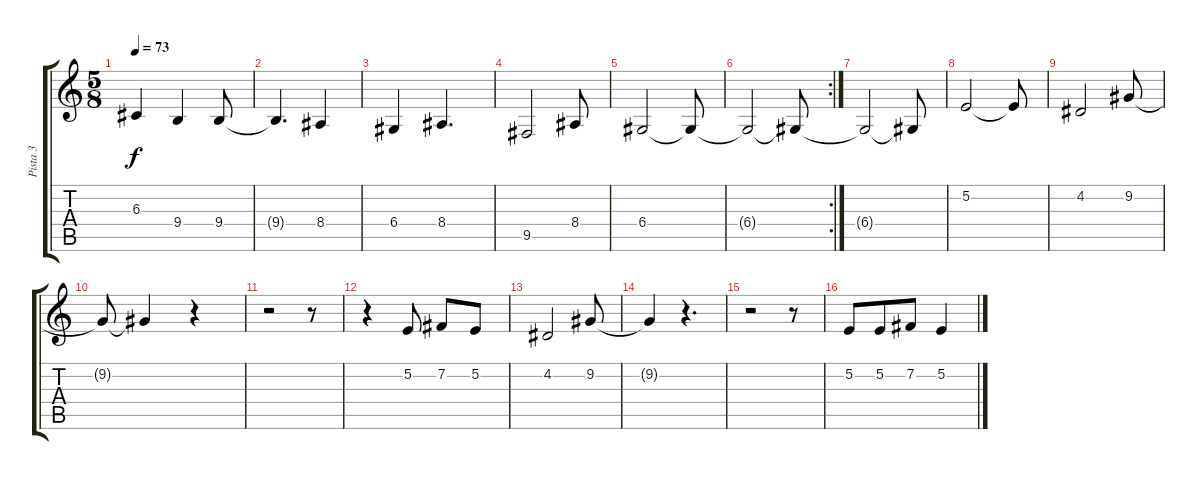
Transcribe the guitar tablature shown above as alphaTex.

\track ("Pista 3" "Pista 3") {instrument cello}
\staff {score tabs}
\tuning (E4 B3 G3 D3 A2 E2) {hide}
\ts (5 8)
\tempo 73
\clef g2
\ks c
6.3.4{dy f} 9.4.4 9.4.8 |
9.4{t}.4{d} 8.4.4 |
6.4.4 8.4.4{d} |
9.5.2 8.4.8 |
6.4.2 6.4{t}.8 |
\rc 2
6.4{t}.2 6.4{t}.8 |
6.4{t}.2{volume 9} 6.4{t}.8 |
5.2.2 5.2{t}.8 |
4.2.2 9.2.8 |
9.2{t}.8 9.2{t}.4 r.4 |
r.2 r.8 |
r.4 5.2.8 7.2.8 5.2.8 |
4.2.2 9.2.8 |
9.2{t}.4 r.4{d} |
r.2 r.8 |
5.2.8 5.2.8 7.2.8 5.2.4
